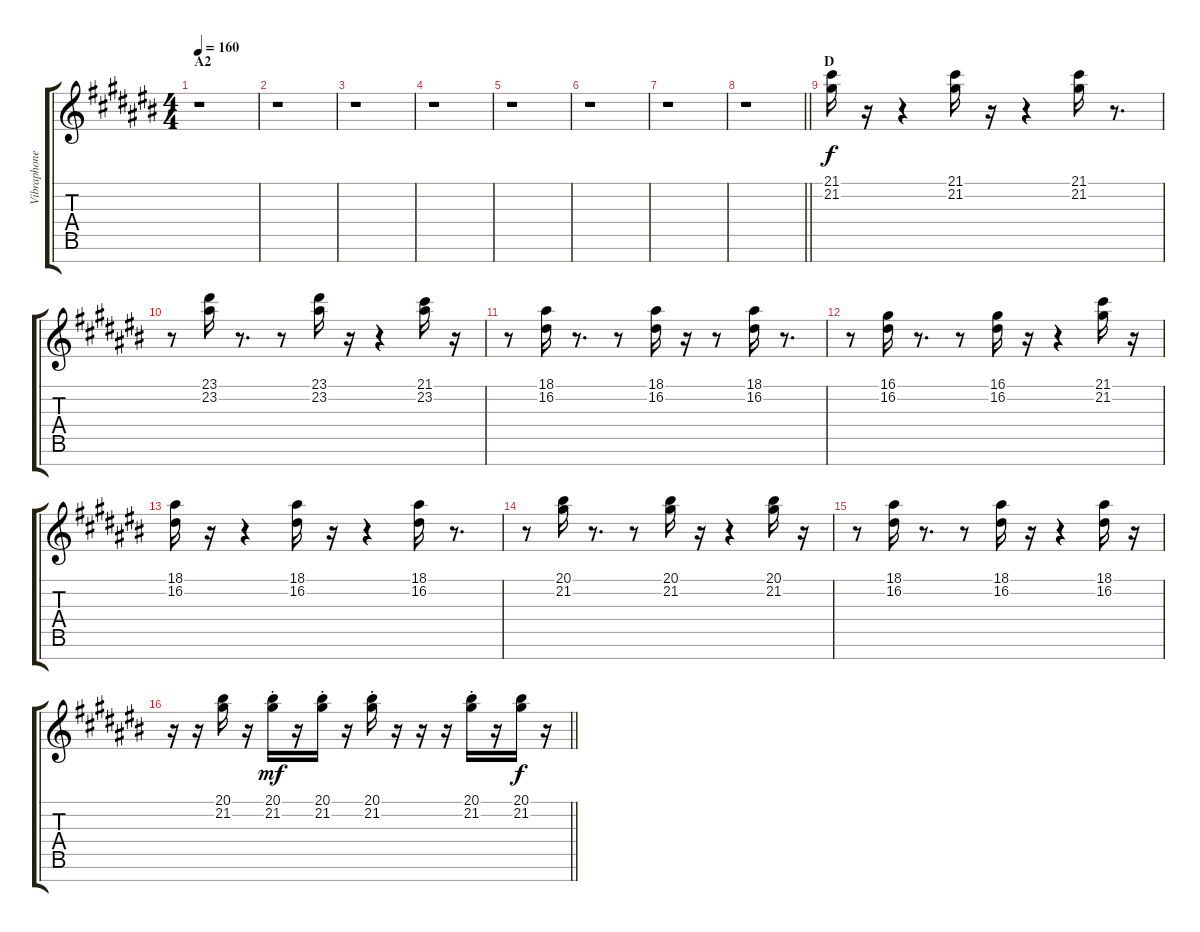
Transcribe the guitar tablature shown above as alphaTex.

\track ("Vibraphone/Percussion Organ" "Vibraphone") {instrument vibraphone}
\staff {score tabs}
\tuning (E4 B3 G3 D3 A2 E2 B1) {hide}
\ts (4 4)
\section ("" "A2")
\tempo 160
\clef g2
\ks c#
r.1{dy f} |
r.1 |
r.1 |
r.1 |
r.1 |
r.1 |
r.1 |
\barLineRight lightlight
r.1 |
\section ("" "D")
(21.1 21.2).16{instrument percussiveorgan} r.16 r.4 (21.1 21.2).16 r.16 r.4 (21.1 21.2).16 r.8{d} |
r.8 (23.1 23.2).16{balance 16} r.8{d} r.8 (23.1 23.2).16{balance 0} r.16 r.4 (21.1 23.2).16{balance 16} r.16 |
r.8 (18.1 16.2).16{balance 16} r.8{d} r.8 (18.1 16.2).16{balance 0} r.16 r.8 (18.1 16.2).16{balance 16} r.8{d} |
r.8 (16.1 16.2).16{balance 16} r.8{d} r.8 (16.1 16.2).16{balance 0} r.16 r.4 (21.1 21.2).16{balance 16} r.16 |
(18.1 16.2).16{balance 16} r.16 r.4 (18.1 16.2).16{balance 0} r.16 r.4 (18.1 16.2).16{balance 16} r.8{d} |
r.8 (20.1 21.2).16{balance 16} r.8{d} r.8 (20.1 21.2).16{balance 0} r.16 r.4 (20.1 21.2).16{balance 16} r.16 |
r.8 (18.1 16.2).16{balance 16} r.8{d} r.8 (18.1 16.2).16{balance 0} r.16 r.4 (18.1 16.2).16{balance 16} r.16 |
\barLineRight lightlight
r.16 r.16 (20.1 21.2).16{balance 0} r.16 (20.1{st} 21.2{st}).16{dy mf instrument marimba} r.16 (20.1{st} 21.2{st}).16 r.16 (20.1{st} 21.2{st}).16 r.16 r.16 r.16 (20.1{st} 21.2{st}).16 r.16 (20.1 21.2).16{dy f balance 16 instrument percussiveorgan} r.16
